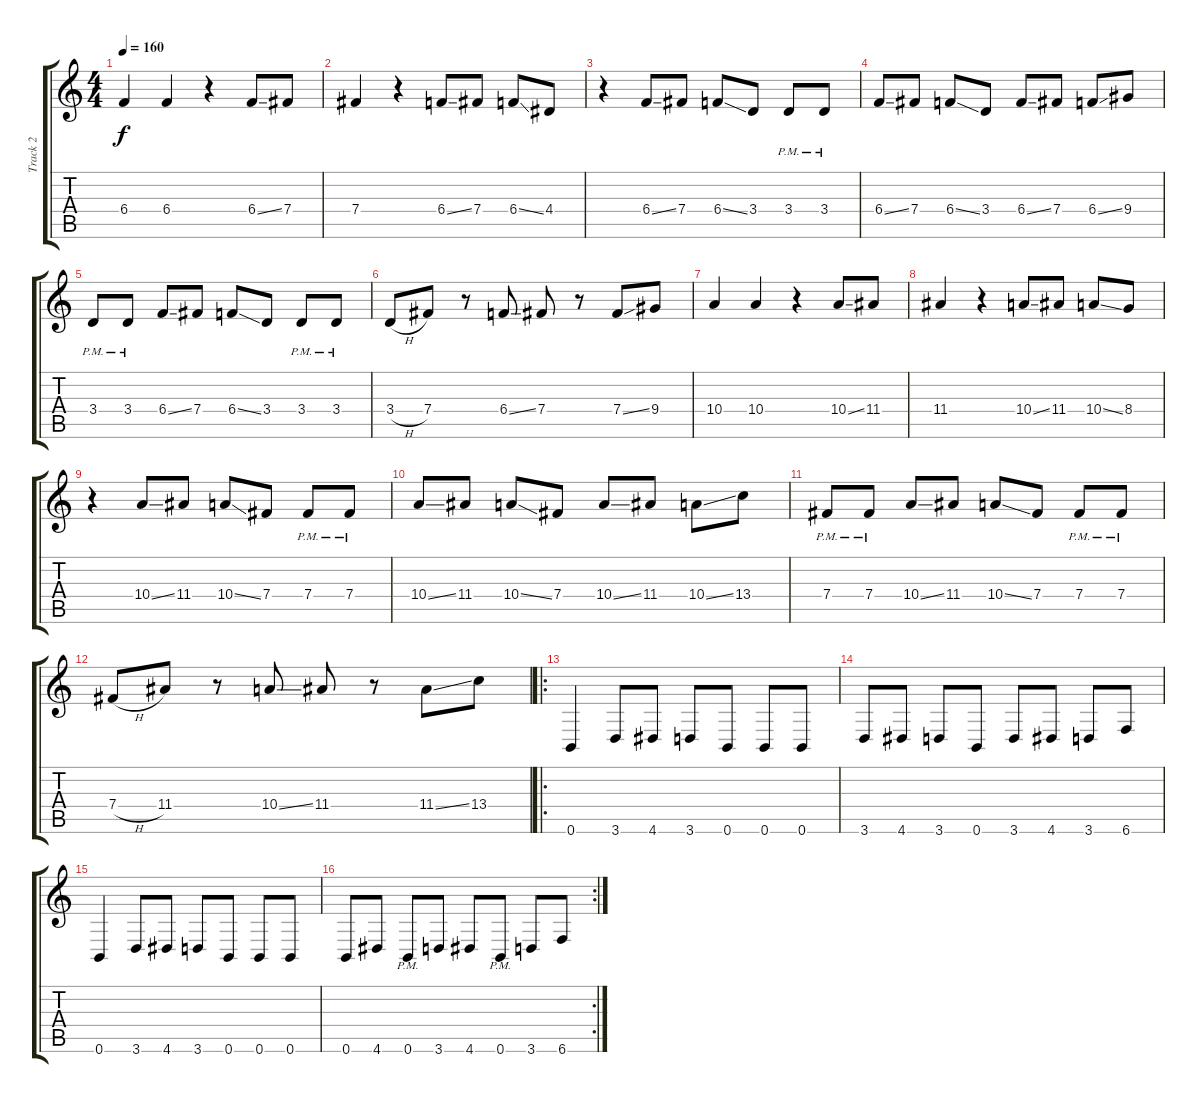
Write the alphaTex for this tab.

\track ("Track 2" "Track 2") {instrument distortionguitar}
\staff {score tabs}
\tuning (Db4 Ab3 E3 B2 Gb2 B1) {hide}
\ts (4 4)
\tempo 160
\clef g2
\ks c
6.4.4{dy f} 6.4.4 r.4 6.4{ss}.8 7.4.8 |
7.4.4 r.4 6.4{ss}.8 7.4.8 6.4{ss}.8 4.4.8 |
r.4 6.4{ss}.8 7.4.8 6.4{ss}.8 3.4.8 3.4{pm}.8 3.4{pm}.8 |
6.4{ss}.8 7.4.8 6.4{ss}.8 3.4.8 6.4{ss}.8 7.4.8 6.4{ss}.8 9.4.8 |
3.4{pm}.8 3.4{pm}.8 6.4{ss}.8 7.4.8 6.4{ss}.8 3.4.8 3.4{pm}.8 3.4{pm}.8 |
3.4{h}.8 7.4.8 r.8 6.4{ss}.8 7.4.8 r.8 7.4{ss}.8 9.4.8 |
10.4.4 10.4.4 r.4 10.4{ss}.8 11.4.8 |
11.4.4 r.4 10.4{ss}.8 11.4.8 10.4{ss}.8 8.4.8 |
r.4 10.4{ss}.8 11.4.8 10.4{ss}.8 7.4.8 7.4{pm}.8 7.4{pm}.8 |
10.4{ss}.8 11.4.8 10.4{ss}.8 7.4.8 10.4{ss}.8 11.4.8 10.4{ss}.8 13.4.8 |
7.4{pm}.8 7.4{pm}.8 10.4{ss}.8 11.4.8 10.4{ss}.8 7.4.8 7.4{pm}.8 7.4{pm}.8 |
7.4{h}.8 11.4.8 r.8 10.4{ss}.8 11.4.8 r.8 11.4{ss}.8 13.4.8 |
\ro
0.6.4 3.6.8 4.6.8 3.6.8 0.6.8 0.6.8 0.6.8 |
3.6.8 4.6.8 3.6.8 0.6.8 3.6.8 4.6.8 3.6.8 6.6.8 |
0.6.4 3.6.8 4.6.8 3.6.8 0.6.8 0.6.8 0.6.8 |
\rc 2
0.6.8 4.6.8 0.6{pm}.8 3.6.8 4.6.8 0.6{pm}.8 3.6.8 6.6.8
